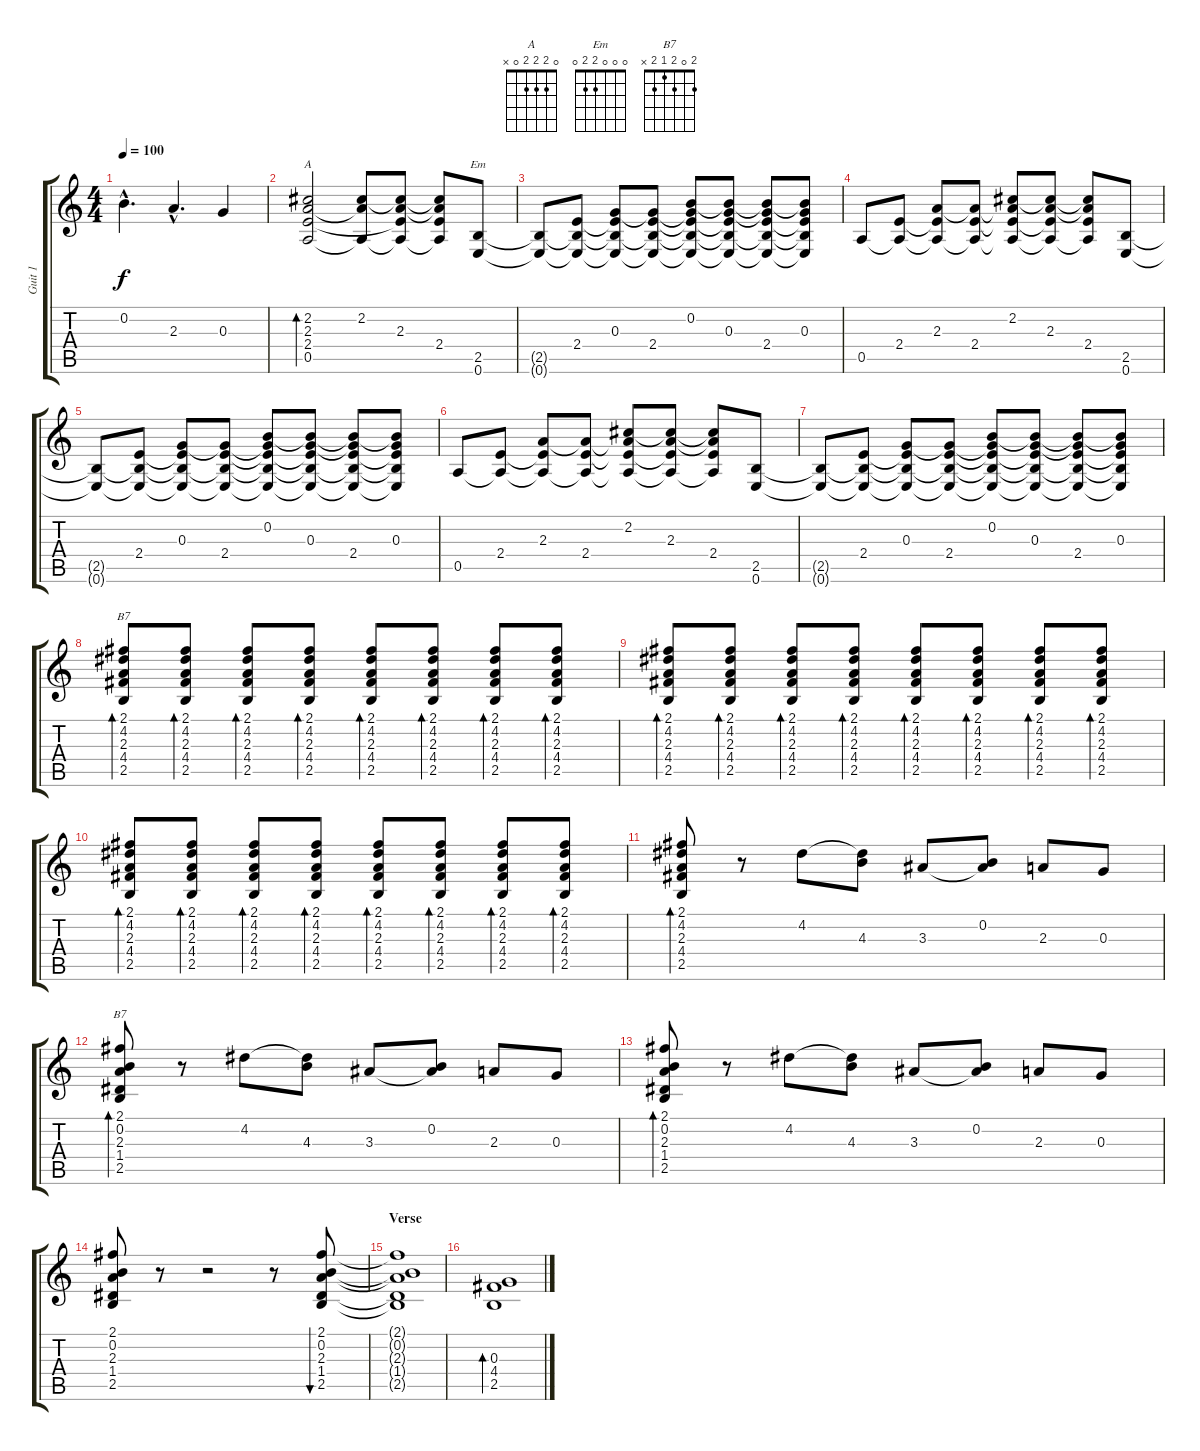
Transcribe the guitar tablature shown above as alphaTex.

\track ("Guit 1" "Guit 1") {instrument electricguitarjazz}
\staff {score tabs}
\tuning (E4 B3 G3 D3 A2 E2) {hide}
\chord ("A" 0 2 2 2 0 x)
\chord ("Em" 0 0 0 2 2 0)
\chord ("B7" 2 4 2 4 2 x) {barre 2}
\chord ("B7" 2 0 2 1 2 x)
\ts (4 4)
\tempo 100
\clef g2
\ks c
0.2{hac}.4{d dy f} 2.3{hac}.4{d} 0.3.4 |
\section ("" "")
(2.2 2.3 2.4 0.5).2{bd 60 ch "A"} (2.2 2.3{t} 0.5{t}).8 (2.2{t} 2.3 2.4{t} 0.5{t}).8 (2.2{t} 2.3{t} 2.4 0.5{t}).8 (2.5 0.6).8{ch "Em"} |
(2.5{t} 0.6{t}).8 (2.4 2.5{t} 0.6{t}).8 (0.3 2.4{t} 2.5{t} 0.6{t}).8 (0.3{t} 2.4 2.5{t} 0.6{t}).8 (0.2 0.3{t} 2.4{t} 2.5{t} 0.6{t}).8 (0.2{t} 0.3 2.4{t} 2.5{t} 0.6{t}).8 (0.2{t} 0.3{t} 2.4 2.5{t} 0.6{t}).8 (0.2{t} 0.3 2.4{t} 2.5{t} 0.6{t}).8 |
0.5.8 (2.4 0.5{t}).8 (2.3 2.4{t} 0.5{t}).8 (2.3{t} 2.4 0.5{t}).8 (2.2 2.3{t} 2.4{t} 0.5{t}).8 (2.2{t} 2.3 2.4{t} 0.5{t}).8 (2.2{t} 2.3{t} 2.4 0.5{t}).8 (2.5 0.6).8 |
(2.5{t} 0.6{t}).8 (2.4 2.5{t} 0.6{t}).8 (0.3 2.4{t} 2.5{t} 0.6{t}).8 (0.3{t} 2.4 2.5{t} 0.6{t}).8 (0.2 0.3{t} 2.4{t} 2.5{t} 0.6{t}).8 (0.2{t} 0.3 2.4{t} 2.5{t} 0.6{t}).8 (0.2{t} 0.3{t} 2.4 2.5{t} 0.6{t}).8 (0.2{t} 0.3 2.4{t} 2.5{t} 0.6{t}).8 |
0.5.8 (2.4 0.5{t}).8 (2.3 2.4{t} 0.5{t}).8 (2.3{t} 2.4 0.5{t}).8 (2.2 2.3{t} 2.4{t} 0.5{t}).8 (2.2{t} 2.3 2.4{t} 0.5{t}).8 (2.2{t} 2.3{t} 2.4 0.5{t}).8 (2.5 0.6).8 |
(2.5{t} 0.6{t}).8 (2.4 2.5{t} 0.6{t}).8 (0.3 2.4{t} 2.5{t} 0.6{t}).8 (0.3{t} 2.4 2.5{t} 0.6{t}).8 (0.2 0.3{t} 2.4{t} 2.5{t} 0.6{t}).8 (0.2{t} 0.3 2.4{t} 2.5{t} 0.6{t}).8 (0.2{t} 0.3{t} 2.4 2.5{t} 0.6{t}).8 (0.2{t} 0.3 2.4{t} 2.5{t} 0.6{t}).8 |
\section ("" "")
(2.1 4.2 2.3 4.4 2.5).8{bd 30 ch "B7"} (2.1 4.2 2.3 4.4 2.5).8{bd 30} (2.1 4.2 2.3 4.4 2.5).8{bd 30} (2.1 4.2 2.3 4.4 2.5).8{bd 30} (2.1 4.2 2.3 4.4 2.5).8{bd 30} (2.1 4.2 2.3 4.4 2.5).8{bd 30} (2.1 4.2 2.3 4.4 2.5).8{bd 30} (2.1 4.2 2.3 4.4 2.5).8{bd 30} |
(2.1 4.2 2.3 4.4 2.5).8{bd 30} (2.1 4.2 2.3 4.4 2.5).8{bd 30} (2.1 4.2 2.3 4.4 2.5).8{bd 30} (2.1 4.2 2.3 4.4 2.5).8{bd 30} (2.1 4.2 2.3 4.4 2.5).8{bd 30} (2.1 4.2 2.3 4.4 2.5).8{bd 30} (2.1 4.2 2.3 4.4 2.5).8{bd 30} (2.1 4.2 2.3 4.4 2.5).8{bd 30} |
(2.1 4.2 2.3 4.4 2.5).8{bd 30} (2.1 4.2 2.3 4.4 2.5).8{bd 30} (2.1 4.2 2.3 4.4 2.5).8{bd 30} (2.1 4.2 2.3 4.4 2.5).8{bd 30} (2.1 4.2 2.3 4.4 2.5).8{bd 30} (2.1 4.2 2.3 4.4 2.5).8{bd 30} (2.1 4.2 2.3 4.4 2.5).8{bd 30} (2.1 4.2 2.3 4.4 2.5).8{bd 30} |
(2.1 4.2 2.3 4.4 2.5).8{bd 30} r.8 4.2.8 (4.2{t} 4.3).8 3.3.8 (0.2 3.3{t}).8 2.3.8 0.3.8 |
(2.1 0.2 2.3 1.4 2.5).8{bd 30 ch "B7"} r.8 4.2.8 (4.2{t} 4.3).8 3.3.8 (0.2 3.3{t}).8 2.3.8 0.3.8 |
(2.1 0.2 2.3 1.4 2.5).8{bd 30} r.8 4.2.8 (4.2{t} 4.3).8 3.3.8 (0.2 3.3{t}).8 2.3.8 0.3.8 |
(2.1 0.2 2.3 1.4 2.5).8 r.8 r.2 r.8 (2.1 0.2 2.3 1.4 2.5).8{bu 480} |
\section ("" "Verse")
(2.1{t} 0.2{t} 2.3{t} 1.4{t} 2.5{t}).1 |
(0.3 4.4 2.5).1{bd 120}
